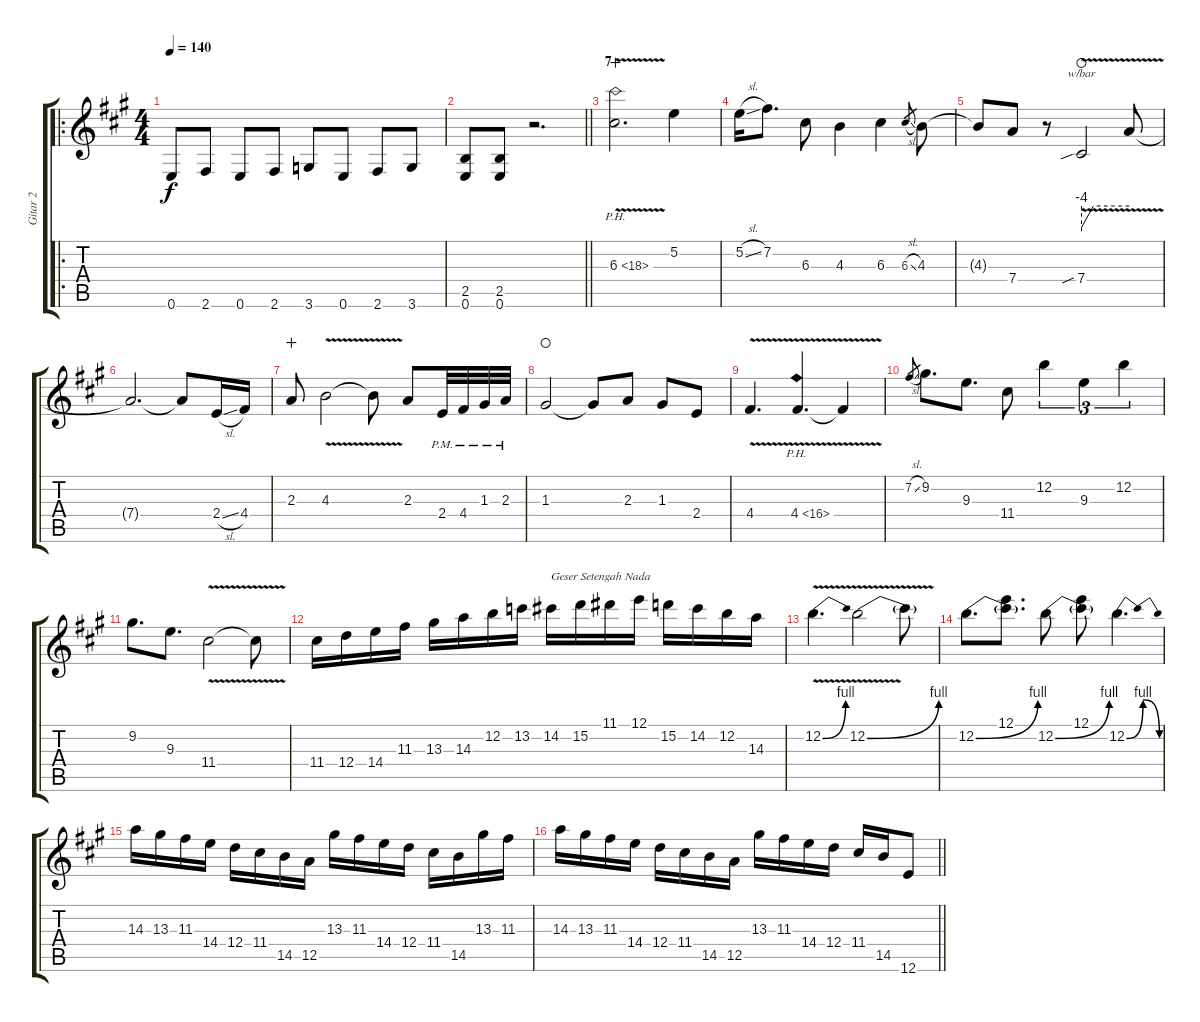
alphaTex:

\track ("Gitar 2" "Gitar 2") {instrument electricguitarjazz}
\staff {score tabs}
\tuning (E4 B3 G3 D3 A2 E2) {hide}
\ro
\ts (4 4)
\tempo 140
\clef g2
\ks a
0.6.8{dy f} 2.6.8 0.6.8 2.6.8 3.6.8 0.6.8 2.6.8 3.6.8 |
\barLineRight lightlight
(2.5 0.6).8 (2.5 0.6).8 r.2{d} |
\section ("" "7")
6.3{ph 12 v}.2{d wahc} 5.2.4 |
5.2{sl}.16 7.2.8{d} 6.3.8 4.3.4 6.3.4 6.3{sl}.8{gr} 4.3.8 |
4.3{t}.8 7.4.8 r.8 7.4{v sib}.2{tbe (custom default 0 -16 15 0 60 0) waho} 7.4{t}.8 |
7.4{t}.2{d} 7.4{t}.8 2.4{sl}.16 4.4.16 |
2.3.8{wahc} 4.3{v}.2 4.3{t}.8 2.3.8 2.4{pm}.32 4.4{pm}.32 1.3{pm}.32 2.3{pm}.32 |
1.3.2{waho} 1.3{t}.8 2.3.8 1.3.8 2.4.8 |
4.4{v}.4{d} 4.4{ph 12 v}.4{d} 4.4{t}.4 |
7.2{sl}.8{gr} 9.2.8{d} 9.3.8{d} 11.4.8 12.2.4{tu (3 2)} 9.3.4{tu (3 2)} 12.2.4{tu (3 2)} |
9.2.8{d} 9.3.8{d} 11.4{v}.2 11.4{t}.8 |
11.4.16 12.4.16 14.4.16 11.3.16 13.3.16 14.3.16 12.2.16 13.2.16 14.2.16{txt "Geser Setengah Nada"} 15.2.16 11.1.16 12.1.16 15.2.16 14.2.16 12.2.16 14.3.16 |
12.2{be (bend 0 0 60 4) v}.4{d} 12.2{be (bend 0 0 60 4) v}.2 12.2{t}.8 |
12.2{be (bend 0 0 60 4)}.8{d} (12.1 12.2{t}).8{d} 12.2{be (bend 0 0 60 4)}.8 (12.1 12.2{t}).8 12.2{be (bendrelease 0 0 15 4 45 4 60 0)}.4{d} |
14.3.16 13.3.16 11.3.16 14.4.16 12.4.16 11.4.16 14.5.16 12.5.16 13.3.16 11.3.16 14.4.16 12.4.16 11.4.16 14.5.16 13.3.16 11.3.16 |
\barLineRight lightlight
14.3.16 13.3.16 11.3.16 14.4.16 12.4.16 11.4.16 14.5.16 12.5.16 13.3.16 11.3.16 14.4.16 12.4.16 11.4.16 14.5.16 12.6.8
